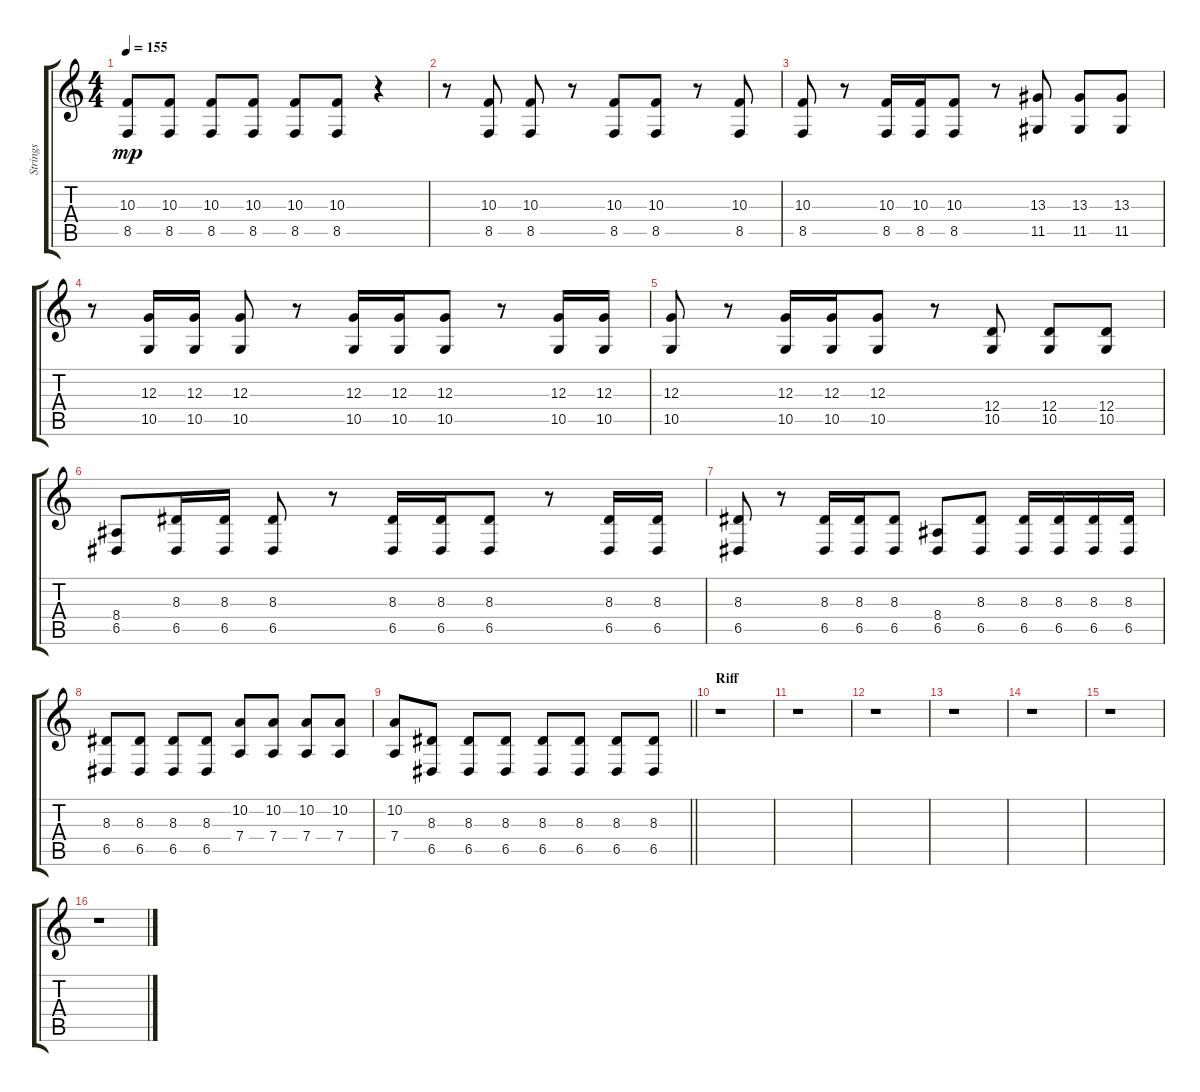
\track ("Strings" "Strings") {instrument stringensemble1}
\staff {score tabs}
\tuning (E4 B3 G3 D3 A2 E2) {hide}
\ts (4 4)
\tempo 155
\clef g2
\ks c
(10.3 8.5).8{dy mp} (10.3 8.5).8 (10.3 8.5).8 (10.3 8.5).8 (10.3 8.5).8 (10.3 8.5).8 r.4 |
r.8{volume 16} (10.3 8.5).8 (10.3 8.5).8 r.8 (10.3 8.5).8 (10.3 8.5).8 r.8 (10.3 8.5).8 |
(10.3 8.5).8 r.8 (10.3 8.5).16 (10.3 8.5).16 (10.3 8.5).8 r.8 (13.3 11.5).8 (13.3 11.5).8 (13.3 11.5).8 |
r.8 (12.3 10.5).16 (12.3 10.5).16 (12.3 10.5).8 r.8 (12.3 10.5).16 (12.3 10.5).16 (12.3 10.5).8 r.8 (12.3 10.5).16 (12.3 10.5).16 |
(12.3 10.5).8 r.8 (12.3 10.5).16 (12.3 10.5).16 (12.3 10.5).8 r.8 (12.4 10.5).8 (12.4 10.5).8 (12.4 10.5).8 |
(8.4 6.5).8 (8.3 6.5).16 (8.3 6.5).16 (8.3 6.5).8 r.8 (8.3 6.5).16 (8.3 6.5).16 (8.3 6.5).8 r.8 (8.3 6.5).16 (8.3 6.5).16 |
(8.3 6.5).8 r.8 (8.3 6.5).16 (8.3 6.5).16 (8.3 6.5).8 (8.4 6.5).8 (8.3 6.5).8 (8.3 6.5).16 (8.3 6.5).16 (8.3 6.5).16 (8.3 6.5).16 |
(8.3 6.5).8 (8.3 6.5).8 (8.3 6.5).8 (8.3 6.5).8 (10.2 7.4).8 (10.2 7.4).8 (10.2 7.4).8 (10.2 7.4).8 |
\barLineRight lightlight
(10.2 7.4).8 (8.3 6.5).8 (8.3 6.5).8 (8.3 6.5).8 (8.3 6.5).8 (8.3 6.5).8 (8.3 6.5).8 (8.3 6.5).8 |
\section ("" "Riff")
r.1 |
r.1 |
r.1 |
r.1 |
r.1 |
r.1 |
r.1
